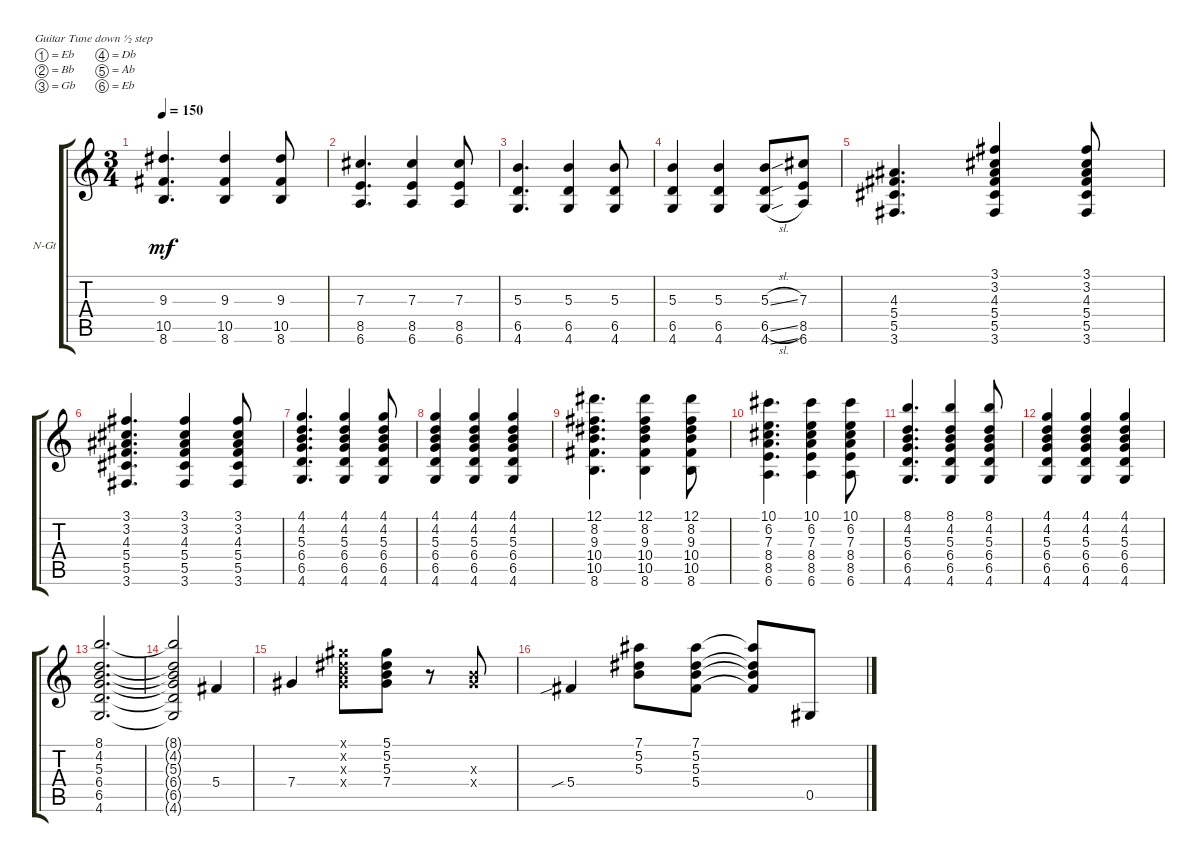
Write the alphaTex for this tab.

\bracketExtendMode groupsimilarinstruments
\firstSystemTrackNameOrientation horizontal
\otherSystemsTrackNameOrientation horizontal
\track ("Nylon Guitar" "N-Gt") {instrument acousticguitarnylon}
\staff {score tabs}
\tuning (Eb4 Bb3 Gb3 Db3 Ab2 Eb2)
\ts (3 4)
\tempo 150
\clef g2
\ks c
(8.6 10.5 9.3).4{d dy mf} (8.6 10.5 9.3).4 (9.3 10.5 8.6).8 |
(6.6 8.5 7.3).4{d} (6.6 8.5 7.3).4 (7.3 8.5 6.6).8 |
(4.6 6.5 5.3).4{d} (4.6 6.5 5.3).4 (5.3 6.5 4.6).8 |
(4.6 6.5 5.3).4 (4.6 6.5 5.3).4 (5.3{sl} 6.5{sl} 4.6{sl}).8 (6.6 8.5 7.3).8 |
(3.6 5.5 5.4 4.3).4{d} (3.6 5.5 5.4 4.3 3.2 3.1).4 (4.3 5.4 5.5 3.6 3.1 3.2).8 |
(3.6 5.5 5.4 4.3 3.2 3.1).4{d} (3.6 5.5 5.4 4.3 3.1 3.2).4 (4.3 5.4 5.5 3.6 3.2 3.1).8 |
(4.6 6.5 6.4 5.3 4.1 4.2).4{d} (4.6 6.5 6.4 5.3 4.2 4.1).4 (5.3 6.4 6.5 4.6 4.1 4.2).8 |
(4.6 6.5 6.4 5.3 4.2 4.1).4 (4.6 6.5 6.4 5.3 4.1 4.2).4 (5.3 6.4 6.5 4.6 4.2 4.1).4 |
(8.6 10.5 9.3 10.4 8.2 12.1).4{d} (8.6 10.5 9.3 12.1 8.2 10.4).4 (9.3 10.5 8.6 8.2 12.1 10.4).8 |
(6.6 8.5 7.3 8.4 6.2 10.1).4{d} (6.6 8.5 7.3 8.4 10.1 6.2).4 (7.3 8.5 6.6 8.4 6.2 10.1).8 |
(4.6 6.5 5.3 8.1 4.2 6.4).4{d} (4.6 6.5 5.3 8.1 4.2 6.4).4 (5.3 6.5 4.6 8.1 4.2 6.4).8 |
(4.6 6.5 5.3 6.4 4.2 4.1).4 (4.6 6.5 5.3 6.4 4.1 4.2).4 (4.6 6.5 6.4 5.3 4.2 4.1).4 |
(8.1 4.2 5.3 6.4 6.5 4.6).2{d} |
(4.6{t} 6.5{t} 6.4{t} 5.3{t} 4.2{t} 8.1{t}).2 5.4.4 |
7.4.4 (7.4{x} 5.3{x} 5.2{x} 5.1{x}).8 (7.4 5.3 5.2 5.1).8 r.8 (5.3{x} 7.4{x}).8 |
5.4{sib}.4 (5.3 5.2 7.1).8 (5.3 5.2 7.1 5.4).8 (7.1{t} 5.2{t} 5.3{t} 5.4{t}).8 0.5.8
